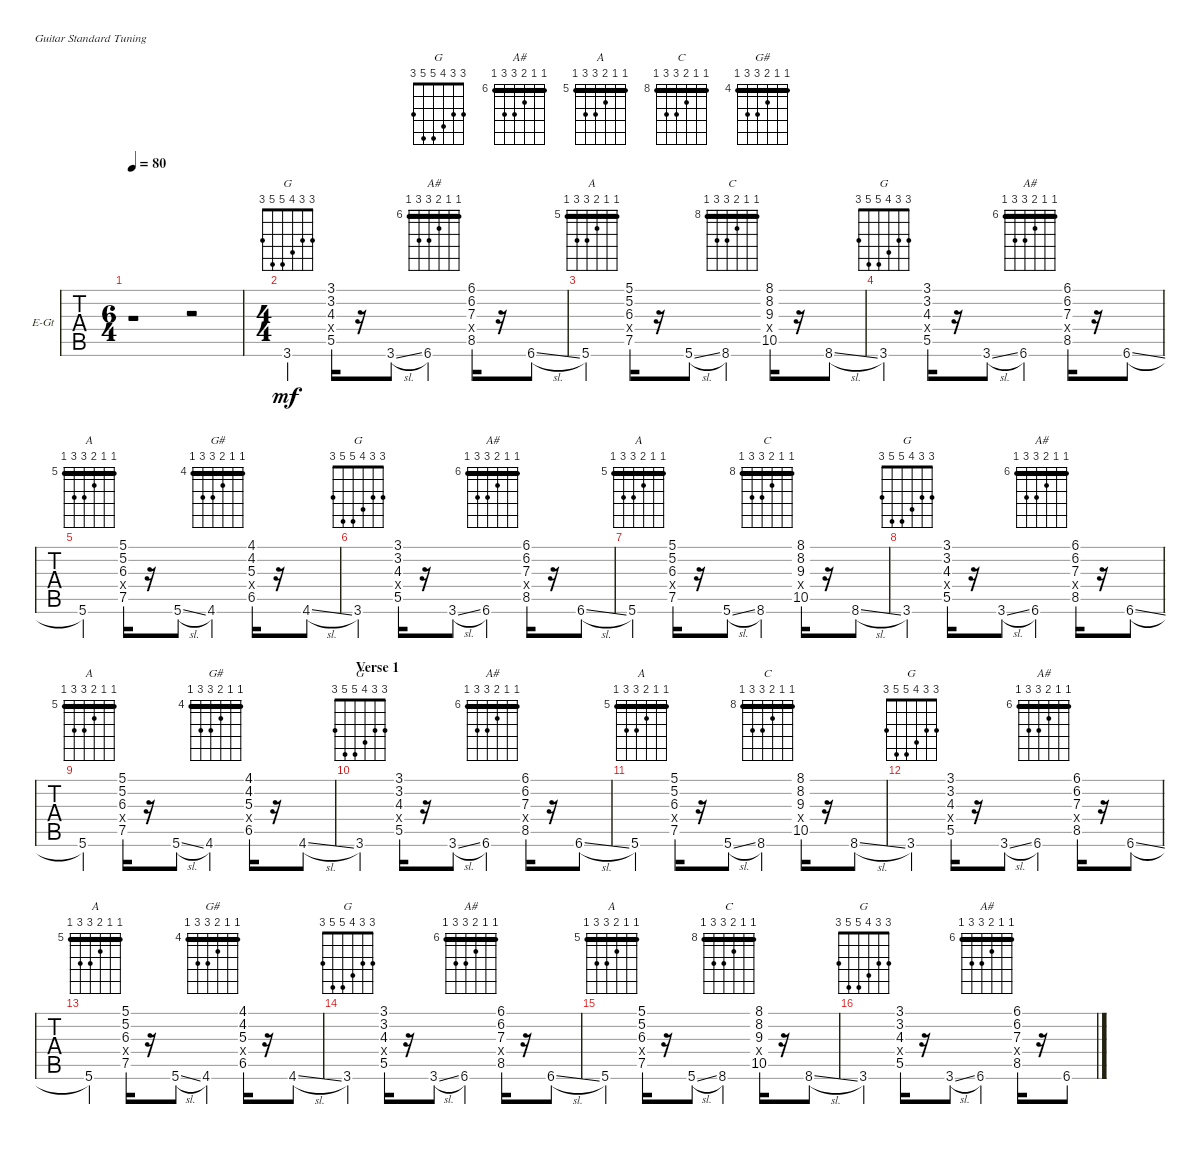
\defaultSystemsLayout 4
\bracketExtendMode groupsimilarinstruments
\firstSystemTrackNameOrientation horizontal
\otherSystemsTrackNameOrientation horizontal
\chordDiagramsInScore
\track ("Guitar (Live)" "E-Gt") {mute instrument overdrivenguitar}
\staff {tabs}
\tuning (E4 B3 G3 D3 A2 E2)
\chord ("G" 3 3 4 5 5 3) {showfingering false}
\chord ("A#" 6 6 7 8 8 6) {firstfret 6 showfingering false barre (6 6)}
\chord ("A" 5 5 6 7 7 5) {firstfret 3 showfingering false barre (5 5)}
\chord ("C" 8 8 9 10 10 8) {firstfret 8 showfingering false barre (8 8)}
\chord ("A" 5 5 6 7 7 5) {firstfret 5 showfingering false barre (5 5)}
\chord ("G#" 4 4 5 6 6 4) {firstfret 4 showfingering false barre (4 4)}
\ts (6 4)
\tempo 80
\clef g2
\ks c
r.1{dy mf instrument overdrivenguitar} r.2 |
\ts (4 4)
3.6{lf 1}.4{ch "G"} (3.1{lf 2} 3.2 4.3{lf 3} 5.4{x} 5.5{lf 4}).16 r.16 3.6{sl}.8 6.6{lf 1}.4{ch "A#"} (6.1 6.2 7.3 8.4{x} 8.5).16 r.16 6.6{sl lf 1}.8 |
5.6{lf 1}.4{ch "A"} (5.1 5.2 6.3 7.4{x} 7.5).16 r.16 5.6{sl lf 1}.8 8.6{lf 1}.4{ch "C"} (8.1 8.2 9.3 10.4{x} 10.5).16 r.16 8.6{sl lf 1}.8 |
3.6{lf 1}.4{ch "G"} (3.1 3.2 4.3 5.4{x} 5.5).16 r.16 3.6{sl}.8 6.6{lf 1}.4{ch "A#"} (6.1 6.2 7.3 8.4{x} 8.5).16 r.16 6.6{sl lf 1}.8 |
5.6{lf 1}.4{ch "A"} (5.1 5.2 6.3 7.4{x} 7.5).16 r.16 5.6{sl lf 1}.8 4.6{lf 1}.4{ch "G#"} (4.1 4.2 5.3 6.4{x} 6.5).16 r.16 4.6{sl lf 1}.8 |
3.6{lf 1}.4{ch "G"} (3.1{lf 2} 3.2 4.3{lf 3} 5.4{x} 5.5{lf 4}).16 r.16 3.6{sl}.8 6.6{lf 1}.4{ch "A#"} (6.1 6.2 7.3 8.4{x} 8.5).16 r.16 6.6{sl lf 1}.8 |
5.6{lf 1}.4{ch "A"} (5.1 5.2 6.3 7.4{x} 7.5).16 r.16 5.6{sl lf 1}.8 8.6{lf 1}.4{ch "C"} (8.1 8.2 9.3 10.4{x} 10.5).16 r.16 8.6{sl lf 1}.8 |
3.6{lf 1}.4{ch "G"} (3.1 3.2 4.3 5.4{x} 5.5).16 r.16 3.6{sl}.8 6.6{lf 1}.4{ch "A#"} (6.1 6.2 7.3 8.4{x} 8.5).16 r.16 6.6{sl lf 1}.8 |
5.6{lf 1}.4{ch "A"} (5.1 5.2 6.3 7.4{x} 7.5).16 r.16 5.6{sl lf 1}.8 4.6{lf 1}.4{ch "G#"} (4.1 4.2 5.3 6.4{x} 6.5).16 r.16 4.6{sl lf 1}.8 |
\section ("" "Verse 1")
3.6{lf 1}.4{ch "G"} (3.1{lf 2} 3.2 4.3{lf 3} 5.4{x} 5.5{lf 4}).16 r.16 3.6{sl}.8 6.6{lf 1}.4{ch "A#"} (6.1 6.2 7.3 8.4{x} 8.5).16 r.16 6.6{sl lf 1}.8 |
5.6{lf 1}.4{ch "A"} (5.1 5.2 6.3 7.4{x} 7.5).16 r.16 5.6{sl lf 1}.8 8.6{lf 1}.4{ch "C"} (8.1 8.2 9.3 10.4{x} 10.5).16 r.16 8.6{sl lf 1}.8 |
3.6{lf 1}.4{ch "G"} (3.1 3.2 4.3 5.4{x} 5.5).16 r.16 3.6{sl}.8 6.6{lf 1}.4{ch "A#"} (6.1 6.2 7.3 8.4{x} 8.5).16 r.16 6.6{sl lf 1}.8 |
5.6{lf 1}.4{ch "A"} (5.1 5.2 6.3 7.4{x} 7.5).16 r.16 5.6{sl lf 1}.8 4.6{lf 1}.4{ch "G#"} (4.1 4.2 5.3 6.4{x} 6.5).16 r.16 4.6{sl lf 1}.8 |
3.6{lf 1}.4{ch "G"} (3.1{lf 2} 3.2 4.3{lf 3} 5.4{x} 5.5{lf 4}).16 r.16 3.6{sl}.8 6.6{lf 1}.4{ch "A#"} (6.1 6.2 7.3 8.4{x} 8.5).16 r.16 6.6{sl lf 1}.8 |
5.6{lf 1}.4{ch "A"} (5.1 5.2 6.3 7.4{x} 7.5).16 r.16 5.6{sl lf 1}.8 8.6{lf 1}.4{ch "C"} (8.1 8.2 9.3 10.4{x} 10.5).16 r.16 8.6{sl lf 1}.8 |
3.6{lf 1}.4{ch "G"} (3.1 3.2 4.3 5.4{x} 5.5).16 r.16 3.6{sl}.8 6.6{lf 1}.4{ch "A#"} (6.1 6.2 7.3 8.4{x} 8.5).16 r.16 6.6{sl lf 1}.8
